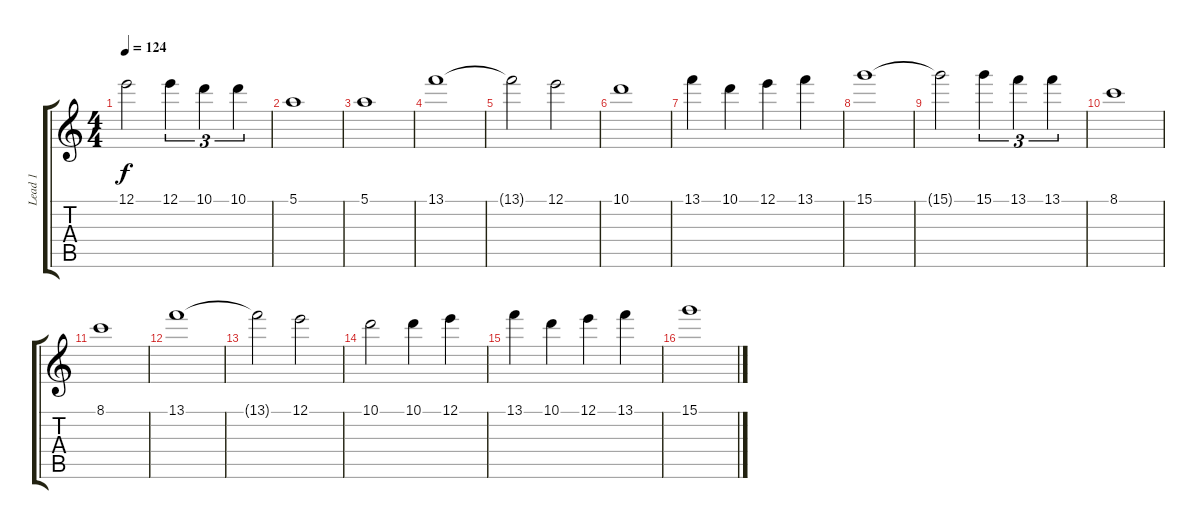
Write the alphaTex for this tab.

\track ("Lead 1" "Lead 1") {instrument overdrivenguitar}
\staff {score tabs}
\tuning (E4 B3 G3 D3 A2 E2) {hide}
\ts (4 4)
\tempo 124
\clef g2
\ks c
12.1{t}.2{dy f} 12.1.4{tu (3 2)} 10.1.4{tu (3 2)} 10.1.4{tu (3 2)} |
5.1.1 |
5.1.1 |
\section ("" "")
13.1.1 |
13.1{t}.2 12.1.2 |
10.1.1 |
13.1.4 10.1.4 12.1.4 13.1.4 |
15.1.1 |
15.1{t}.2 15.1.4{tu (3 2)} 13.1.4{tu (3 2)} 13.1.4{tu (3 2)} |
8.1.1 |
8.1.1 |
\section ("" "")
13.1.1 |
13.1{t}.2 12.1.2 |
10.1.2 10.1.4 12.1.4 |
13.1.4 10.1.4 12.1.4 13.1.4 |
15.1.1
